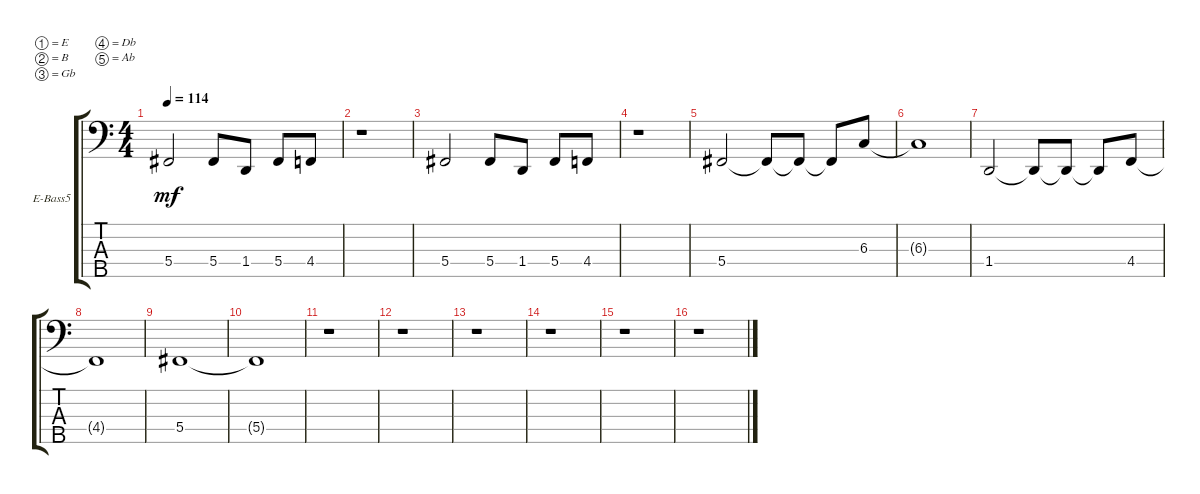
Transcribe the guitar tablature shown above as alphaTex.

\defaultSystemsLayout 4
\bracketExtendMode groupsimilarinstruments
\firstSystemTrackNameOrientation horizontal
\otherSystemsTrackNameOrientation horizontal
\track ("Electric Bass Orion" "E-Bass5") {instrument electricbassfinger}
\staff {score tabs}
\tuning (E2 B1 Gb1 Db1 Ab0)
\ts (4 4)
\tempo 114
\clef f4
\scale
0.333333
\ks c
5.4.2{dy mf} 5.4.8 1.4.8 5.4.8 4.4.8 |
\scale
0.333333 r.1 |
\scale
0.333333 5.4.2 5.4.8 1.4.8 5.4.8 4.4.8 |
\scale
0.333333 r.1 |
\scale
0.333333 5.4.2 5.4{t}.8 5.4{t}.8 5.4{t}.8 6.3.8 |
\scale
0.333333 6.3{t}.1 |
\scale
0.333333 1.4.2 1.4{t}.8 1.4{t}.8 1.4{t}.8 4.4.8 |
\scale
0.333333 4.4{t}.1 |
\scale
0.333333 5.4.1 |
\scale
0.333333 5.4{t}.1 |
\scale
0.333333 r.1 |
\scale
0.333333 r.1 |
\scale
0.333333 r.1 |
\scale
0.333333 r.1 |
\scale
0.333333 r.1 |
\scale
0.333333 r.1
